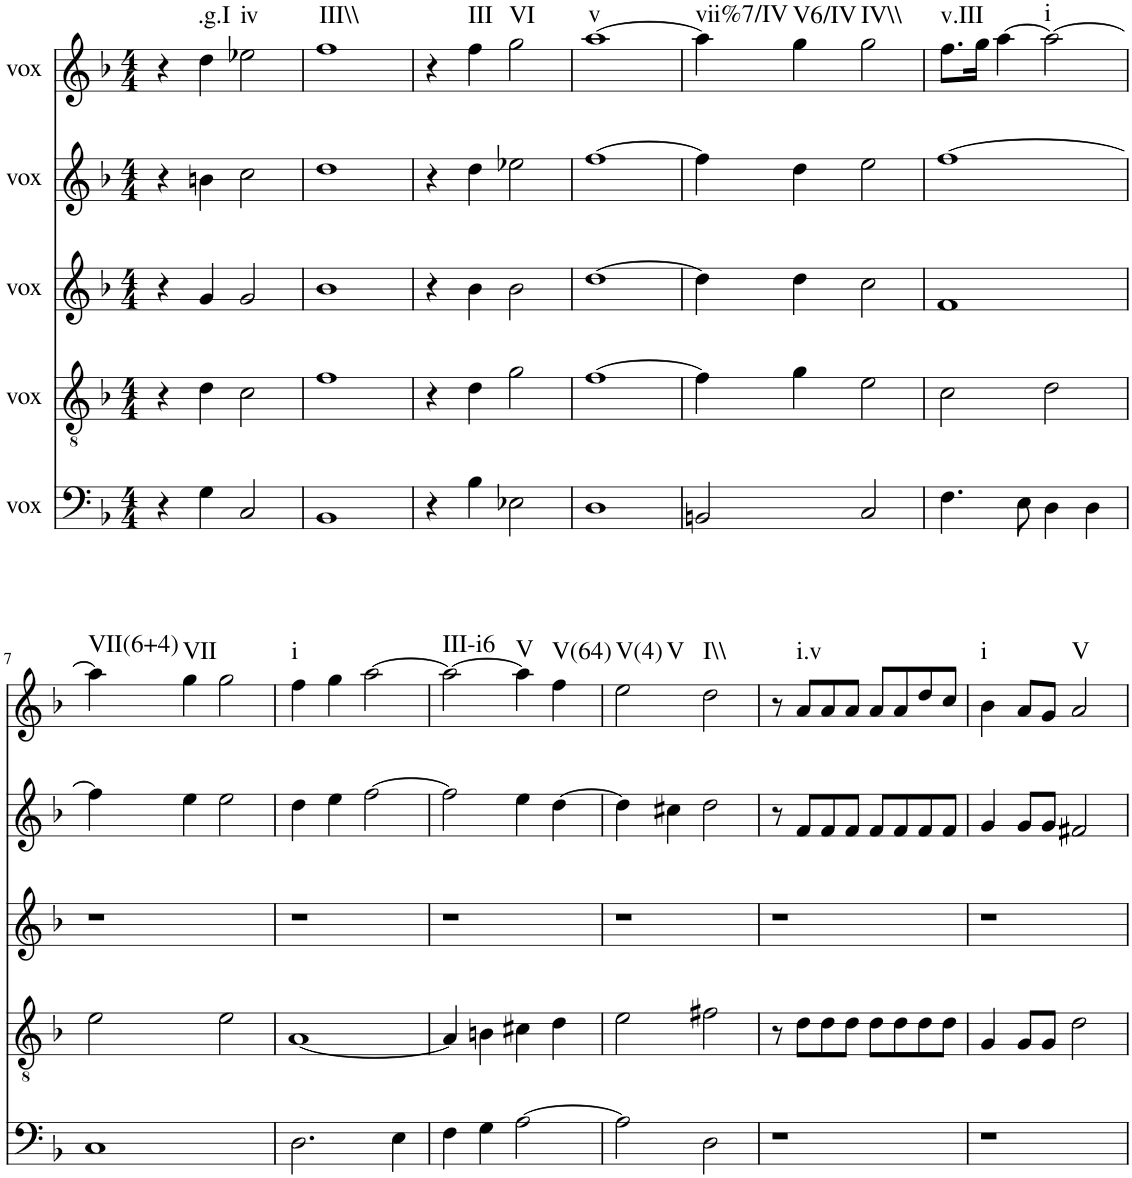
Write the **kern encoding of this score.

**kern	**kern	**kern	**kern	**kern	**harte
*part5	*part4	*part3	*part2	*part1	*part1
*staff5	*staff4	*staff3	*staff2	*staff1	*
*I"vox	*I"vox	*I"vox	*I"vox	*I"vox	*
*clefF4	*clefGv2	*clefG2	*clefG2	*clefG2	*
*k[b-]	*k[b-]	*k[b-]	*k[b-]	*k[b-]	*
*M4/4	*M4/4	*M4/4	*M4/4	*M4/4	*
=1	=1	=1	=1	=1	=1
4r	4r	4r	4r	4r	.
!	!	!	!	!	!LO:H:kt=.g.I
4G\	4d\	4g/	4bn\	4dd\	N
!	!	!	!	!	!LO:H:kt=iv
2C/	2c\	2g/	2cc\	2ee-X\	N
=2	=2	=2	=2	=2	=2
!	!	!	!	!	!LO:H:kt=III\\
1BB-	1f	1b-	1dd	1ff	N
=3	=3	=3	=3	=3	=3
4r	4r	4r	4r	4r	.
!	!	!	!	!	!LO:H:kt=III
4B-\	4d\	4b-\	4dd\	4ff\	N
!	!	!	!	!	!LO:H:kt=VI
2E-X\	2g\	2b-\	2ee-X\	2gg\	N
=4	=4	=4	=4	=4	=4
!	!	!	!	!	!LO:H:kt=v
1D	[1f	[1dd	[1ff	[1aa	N
=5	=5	=5	=5	=5	=5
!	!	!	!	!	!LO:H:kt=vii%7/IV
2BBn/	4f\]	4dd\]	4ff\]	4aa\]	N
!	!	!	!	!	!LO:H:kt=V6/IV
.	4g\	4dd\	4dd\	4gg\	N
!	!	!	!	!	!LO:H:kt=IV\\
2C/	2e\	2cc\	2ee\	2gg\	N
=6	=6	=6	=6	=6	=6
!	!	!	!	!	!LO:H:kt=v.III
4.F\	2c\	1f	[1ff	8.ff\L	N
.	.	.	.	16gg\Jk	.
.	.	.	.	[4aa\	.
8E\	.	.	.	.	.
!	!	!	!	!	!LO:H:kt=i
4D\	2d\	.	.	2aa\_	N
4D\	.	.	.	.	.
!!LO:LB:g=z
=7	=7	=7	=7	=7	=7
!	!	!	!	!	!LO:H:kt=VII(6+4)
1C	2e\	1r	4ff\]	4aa\]	N
!	!	!	!	!	!LO:H:kt=VII
.	.	.	4ee\	4gg\	N
.	2e\	.	2ee\	2gg\	.
=8	=8	=8	=8	=8	=8
!	!	!	!	!	!LO:H:kt=i
2.D\	[1A	1r	4dd\	4ff\	N
.	.	.	4ee\	4gg\	.
.	.	.	[2ff\	[2aa\	.
4E\	.	.	.	.	.
=9	=9	=9	=9	=9	=9
!	!	!	!	!	!LO:H:kt=III-i6
4F\	4A/]	1r	2ff\]	2aa\_	N
4G\	4Bn\	.	.	.	.
!	!	!	!	!	!LO:H:kt=V
[2A\	4c#X\	.	4ee\	4aa\]	N
!	!	!	!	!	!LO:H:kt=V(64)
.	4d\	.	[4dd\	4ff\	N
=10	=10	=10	=10	=10	=10
!	!	!	!	!	!LO:H:n=1:kt=V(4)
!	!	!	!	!	!LO:H:n=2:kt=V
2A\]	2e\	1r	4dd\]	2ee\	N N
.	.	.	4cc#X\	.	.
!	!	!	!	!	!LO:H:kt=I\\
2D\	2f#X\	.	2dd\	2dd\	N
=11	=11	=11	=11	=11	=11
1r	8r	1r	8r	8r	.
!	!	!	!	!	!LO:H:kt=i.v
.	8d\L	.	8f/L	8a/L	N
.	8d\	.	8f/	8a/	.
.	8d\J	.	8f/J	8a/J	.
.	8d\L	.	8f/L	8a/L	.
.	8d\	.	8f/	8a/	.
.	8d\	.	8f/	8dd/	.
.	8d\J	.	8f/J	8cc/J	.
=12	=12	=12	=12	=12	=12
!	!	!	!	!	!LO:H:kt=i
1r	4G/	1r	4g/	4b-\	N
.	8G/L	.	8g/L	8a/L	.
.	8G/J	.	8g/J	8g/J	.
!	!	!	!	!	!LO:H:kt=V
.	2d\	.	2f#X/	2a/	N
=	=	=	=	=	=
*-	*-	*-	*-	*-	*-
